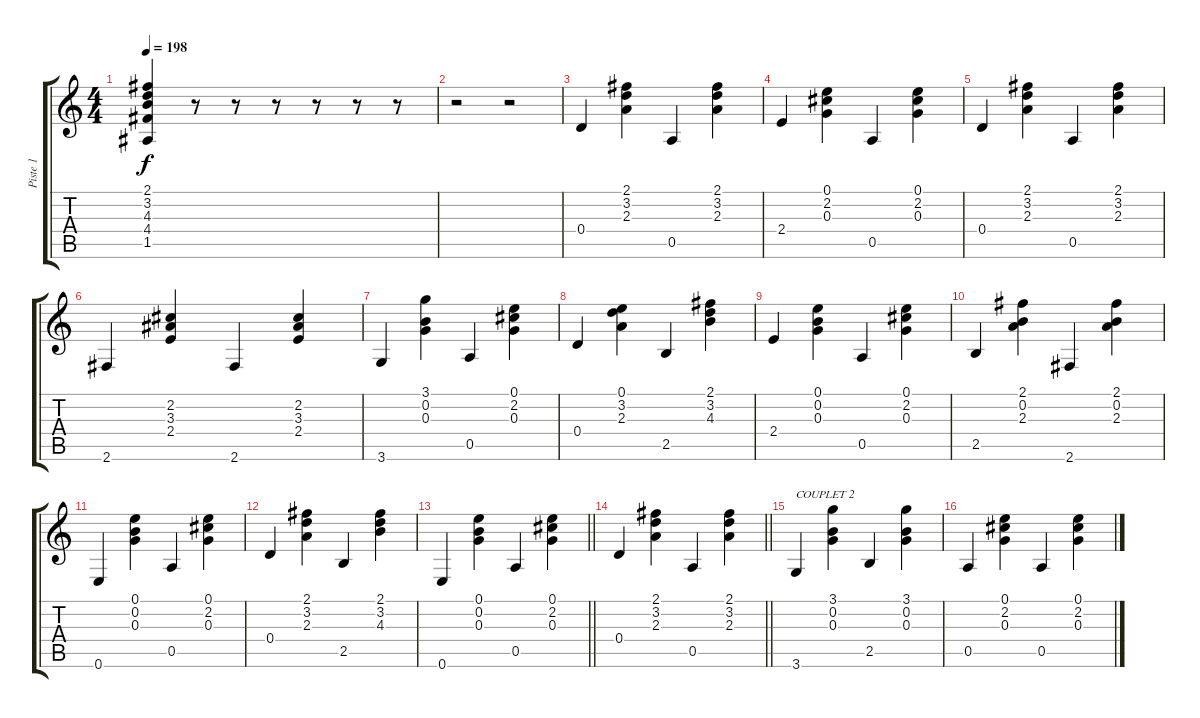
\track ("Piste 1" "Piste 1") {instrument acousticguitarnylon}
\staff {score tabs}
\tuning (E4 B3 G3 D3 A2 E2) {hide}
\ts (4 4)
\tempo 198
\clef g2
\ks c
(2.1 3.2 4.3 4.4 1.5).4{dy f} r.8 r.8 r.8 r.8 r.8 r.8 |
r.2 r.2 |
0.4.4 (2.1 3.2 2.3).4 0.5.4 (2.1 3.2 2.3).4 |
2.4.4 (0.1 2.2 0.3).4 0.5.4 (0.1 2.2 0.3).4 |
0.4.4 (2.1 3.2 2.3).4 0.5.4 (2.1 3.2 2.3).4 |
2.6.4 (2.2 3.3 2.4).4 2.6.4 (2.2 3.3 2.4).4 |
3.6.4 (3.1 0.2 0.3).4 0.5.4 (0.1 2.2 0.3).4 |
0.4.4 (0.1 3.2 2.3).4 2.5.4 (2.1 3.2 4.3).4 |
2.4.4 (0.1 0.2 0.3).4 0.5.4 (0.1 2.2 0.3).4 |
2.5.4 (2.1 0.2 2.3).4 2.6.4 (2.1 0.2 2.3).4 |
0.6.4 (0.1 0.2 0.3).4 0.5.4 (0.1 2.2 0.3).4 |
0.4.4 (2.1 3.2 2.3).4 2.5.4 (2.1 3.2 4.3).4 |
\barLineRight lightlight
0.6.4 (0.1 0.2 0.3).4 0.5.4 (0.1 2.2 0.3).4 |
\barLineRight lightlight
0.4.4 (2.1 3.2 2.3).4 0.5.4 (2.1 3.2 2.3).4 |
3.6.4{txt "COUPLET 2"} (3.1 0.2 0.3).4 2.5.4 (3.1 0.2 0.3).4 |
0.5.4 (0.1 2.2 0.3).4 0.5.4 (0.1 2.2 0.3).4
